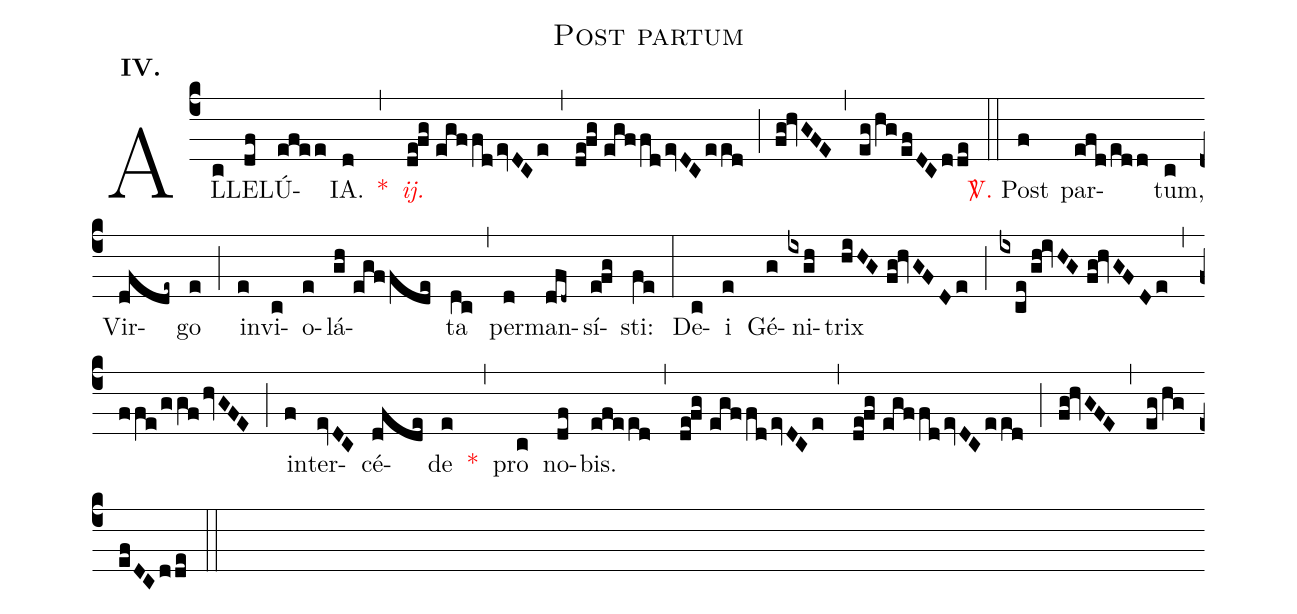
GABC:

name:Post partum;
mode:IV.;
office-part:Alleluia;
%%
(c4) AL(c)LE(df)LÚ(efee)IA.(d) <v>\red{*}</v>(,) <v>\redit{ij.}</v>(de!fg//egffdevDCe) (,) (de!fg//egffdevDC/eed) (;) (fg!hvGFE) (,) (eg/hg/efDC/dde) (::) <v>\red{\Vbar.}</v> Post(f) par(efd/edd)tum,(c) Vir(dfde~)go(e) (;) in(e)vi(c)o(e)lá(gh//egffde)ta(dc) (,) per(d)man(dfd~)sí(e!fg)sti:(fe) (:) De(c)i(e) Gé(g)ni(ixgh)trix(hiHG//fg!hvGFDe) (;) (ixce/gh!ivHG//fg!hvGFDe) (,) (ffe/ggf/hvGFE) (;) in(f)ter(evDC)cé(dfde)de(e) <v>\red{*}</v>(,) pro(c) no(df)bis.(efeed) (,) (de!fg//egffd/evDCe) (,) (de!fg//egffdevDC/eed) (;) (fg!hvGFE) (,) (eg/hg/efDC/dde) (::)
